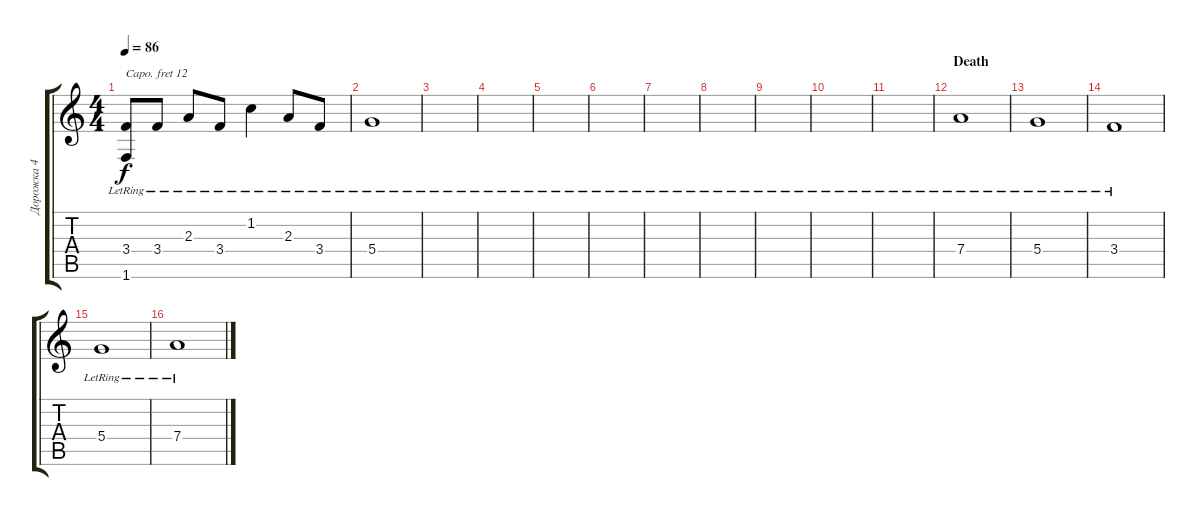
\track ("Дорожка 4" "Дорожка 4") {instrument cello}
\staff {score tabs}
\capo 12
\tuning (E4 B3 G3 D3 A2 E2) {hide}
\ts (4 4)
\tempo 86
\clef g2
\ks c
(3.4{lr} 1.6{lr}).8{dy f} 3.4{lr}.8 2.3{lr}.8 3.4{lr}.8 1.2{lr}.4 2.3{lr}.8 3.4{lr}.8 |
5.4{lr}.1 |
|
|
|
|
|
|
|
|
|
\section ("" "Death")
7.4{lr}.1{volume 5 instrument cello} |
5.4{lr}.1 |
3.4{lr}.1 |
5.4{lr}.1 |
7.4{lr}.1
